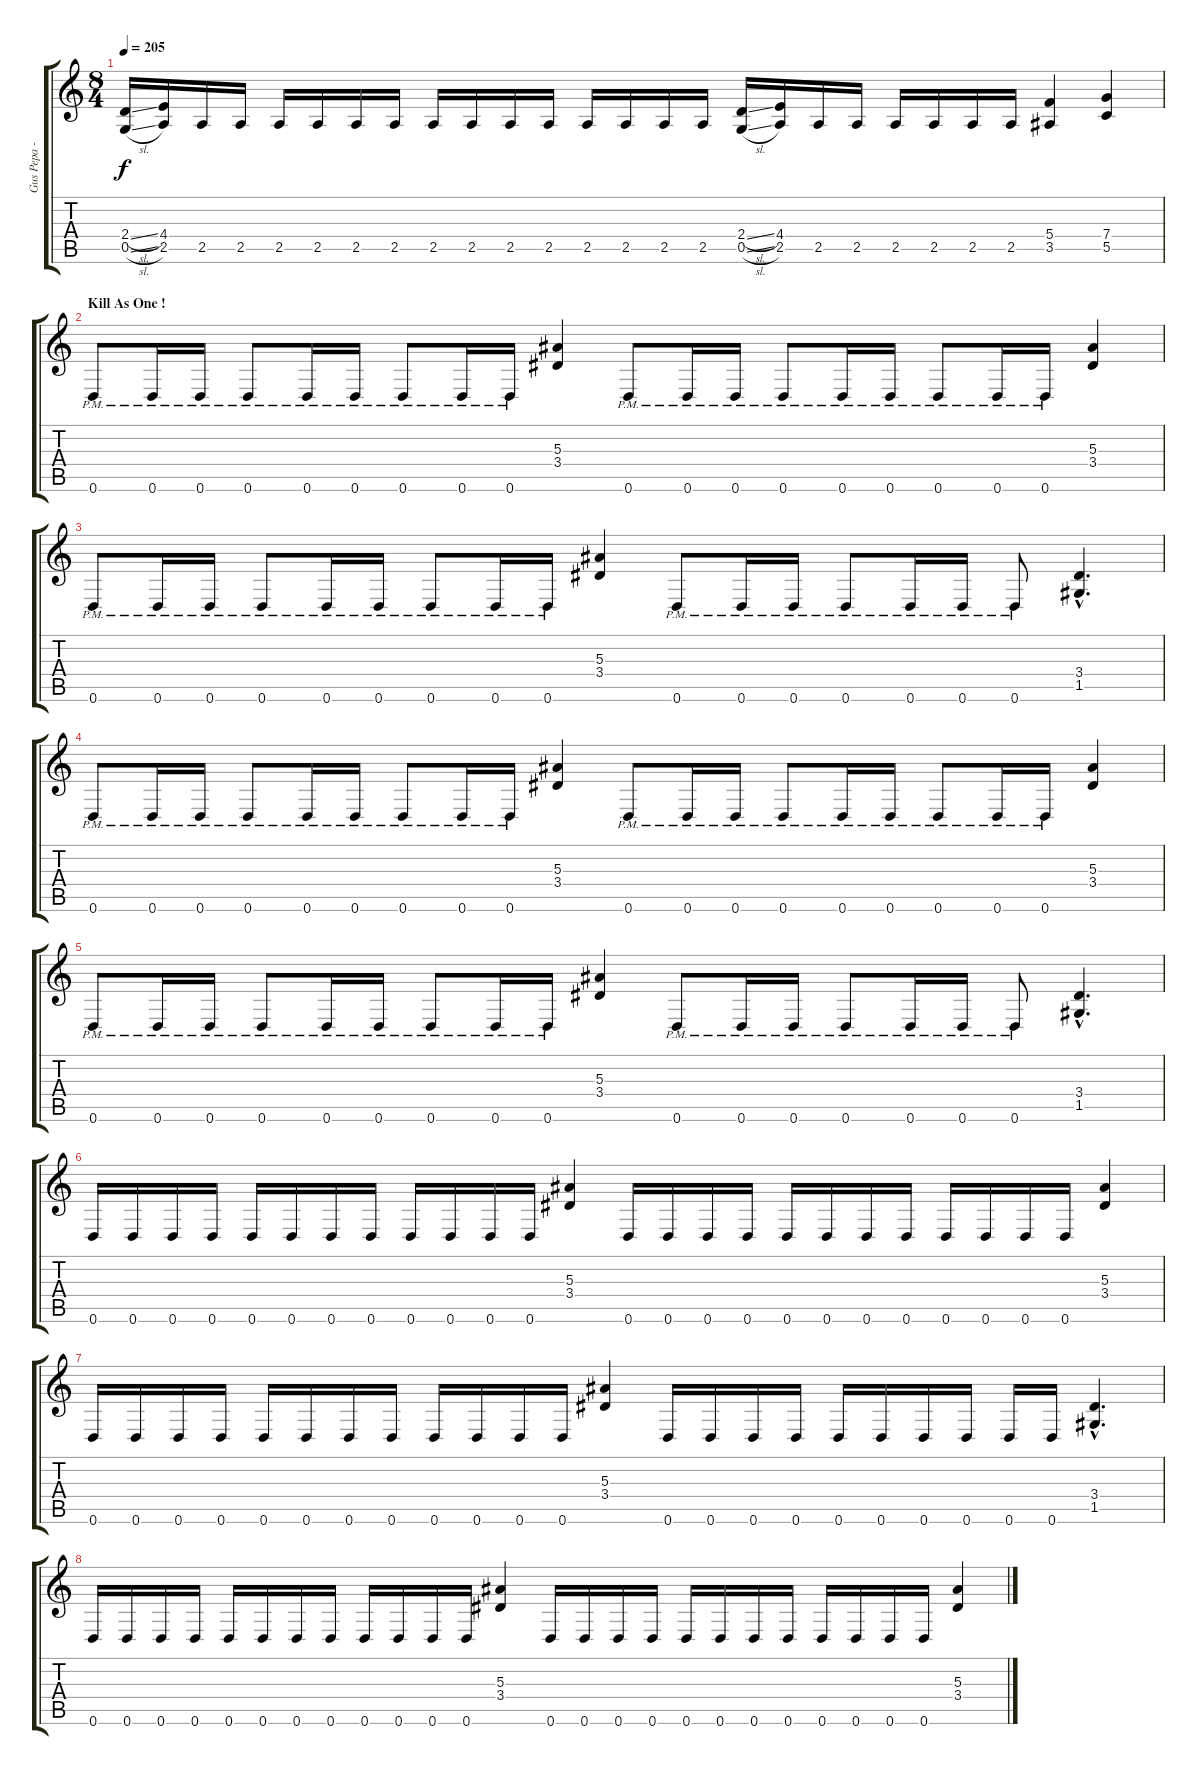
\track ("Gus Pepa - Guitar" "Gus Pepa -") {instrument distortionguitar}
\staff {score tabs}
\tuning (D4 A3 F3 C3 G2 D2) {hide}
\ts (8 4)
\tempo 205
\clef g2
\ks c
(2.4{sl} 0.5{sl}).16{dy f} (4.4 2.5).16 2.5.16 2.5.16 2.5.16 2.5.16 2.5.16 2.5.16 2.5.16 2.5.16 2.5.16 2.5.16 2.5.16 2.5.16 2.5.16 2.5.16 (2.4{sl} 0.5{sl}).16 (4.4 2.5).16 2.5.16 2.5.16 2.5.16 2.5.16 2.5.16 2.5.16 (5.4 3.5).4 (7.4 5.5).4 |
\section ("" "Kill As One !")
0.6{pm}.8 0.6{pm}.16 0.6{pm}.16 0.6{pm}.8 0.6{pm}.16 0.6{pm}.16 0.6{pm}.8 0.6{pm}.16 0.6{pm}.16 (5.3 3.4).4 0.6{pm}.8 0.6{pm}.16 0.6{pm}.16 0.6{pm}.8 0.6{pm}.16 0.6{pm}.16 0.6{pm}.8 0.6{pm}.16 0.6{pm}.16 (5.3 3.4).4 |
0.6{pm}.8 0.6{pm}.16 0.6{pm}.16 0.6{pm}.8 0.6{pm}.16 0.6{pm}.16 0.6{pm}.8 0.6{pm}.16 0.6{pm}.16 (5.3 3.4).4 0.6{pm}.8 0.6{pm}.16 0.6{pm}.16 0.6{pm}.8 0.6{pm}.16 0.6{pm}.16 0.6{pm}.8 (3.4{hac} 1.5{hac}).4{d} |
0.6{pm}.8 0.6{pm}.16 0.6{pm}.16 0.6{pm}.8 0.6{pm}.16 0.6{pm}.16 0.6{pm}.8 0.6{pm}.16 0.6{pm}.16 (5.3 3.4).4 0.6{pm}.8 0.6{pm}.16 0.6{pm}.16 0.6{pm}.8 0.6{pm}.16 0.6{pm}.16 0.6{pm}.8 0.6{pm}.16 0.6{pm}.16 (5.3 3.4).4 |
0.6{pm}.8 0.6{pm}.16 0.6{pm}.16 0.6{pm}.8 0.6{pm}.16 0.6{pm}.16 0.6{pm}.8 0.6{pm}.16 0.6{pm}.16 (5.3 3.4).4 0.6{pm}.8 0.6{pm}.16 0.6{pm}.16 0.6{pm}.8 0.6{pm}.16 0.6{pm}.16 0.6{pm}.8 (3.4{hac} 1.5{hac}).4{d} |
0.6.16 0.6.16 0.6.16 0.6.16 0.6.16 0.6.16 0.6.16 0.6.16 0.6.16 0.6.16 0.6.16 0.6.16 (5.3 3.4).4 0.6.16 0.6.16 0.6.16 0.6.16 0.6.16 0.6.16 0.6.16 0.6.16 0.6.16 0.6.16 0.6.16 0.6.16 (5.3 3.4).4 |
0.6.16 0.6.16 0.6.16 0.6.16 0.6.16 0.6.16 0.6.16 0.6.16 0.6.16 0.6.16 0.6.16 0.6.16 (5.3 3.4).4 0.6.16 0.6.16 0.6.16 0.6.16 0.6.16 0.6.16 0.6.16 0.6.16 0.6.16 0.6.16 (3.4{hac} 1.5{hac}).4{d} |
0.6.16 0.6.16 0.6.16 0.6.16 0.6.16 0.6.16 0.6.16 0.6.16 0.6.16 0.6.16 0.6.16 0.6.16 (5.3 3.4).4 0.6.16 0.6.16 0.6.16 0.6.16 0.6.16 0.6.16 0.6.16 0.6.16 0.6.16 0.6.16 0.6.16 0.6.16 (5.3 3.4).4
